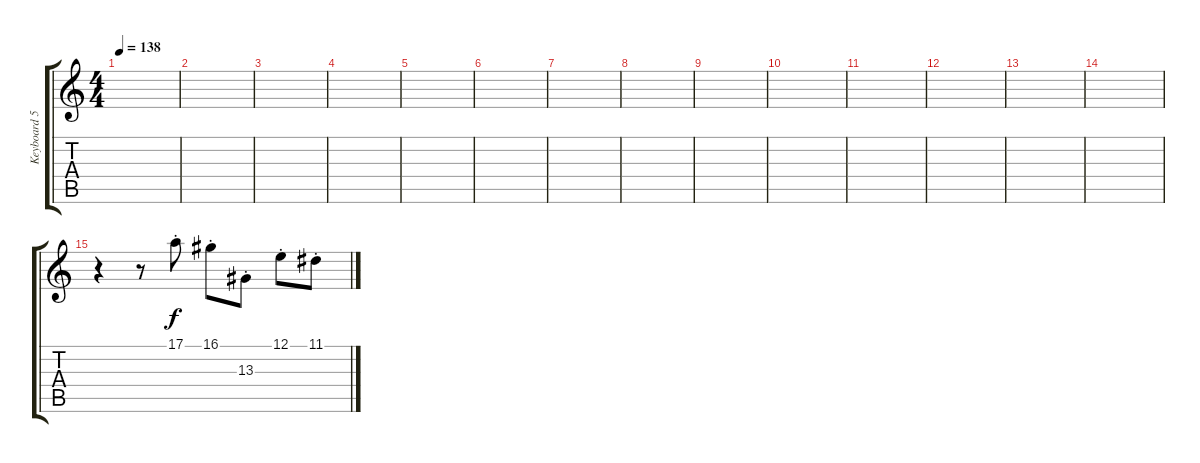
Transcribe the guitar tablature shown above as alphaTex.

\track ("Keyboard 5" "Keyboard 5") {instrument stringensemble1}
\staff {score tabs}
\tuning (E4 B3 G3 D3 A2 E2) {hide}
\ts (4 4)
\tempo 138
\clef g2
\ks c
|
|
|
|
|
|
|
|
|
|
|
|
|
|
r.4 r.8 17.1{st}.8 16.1{st}.8 13.3{st}.8 12.1{st}.8 11.1{st}.8
